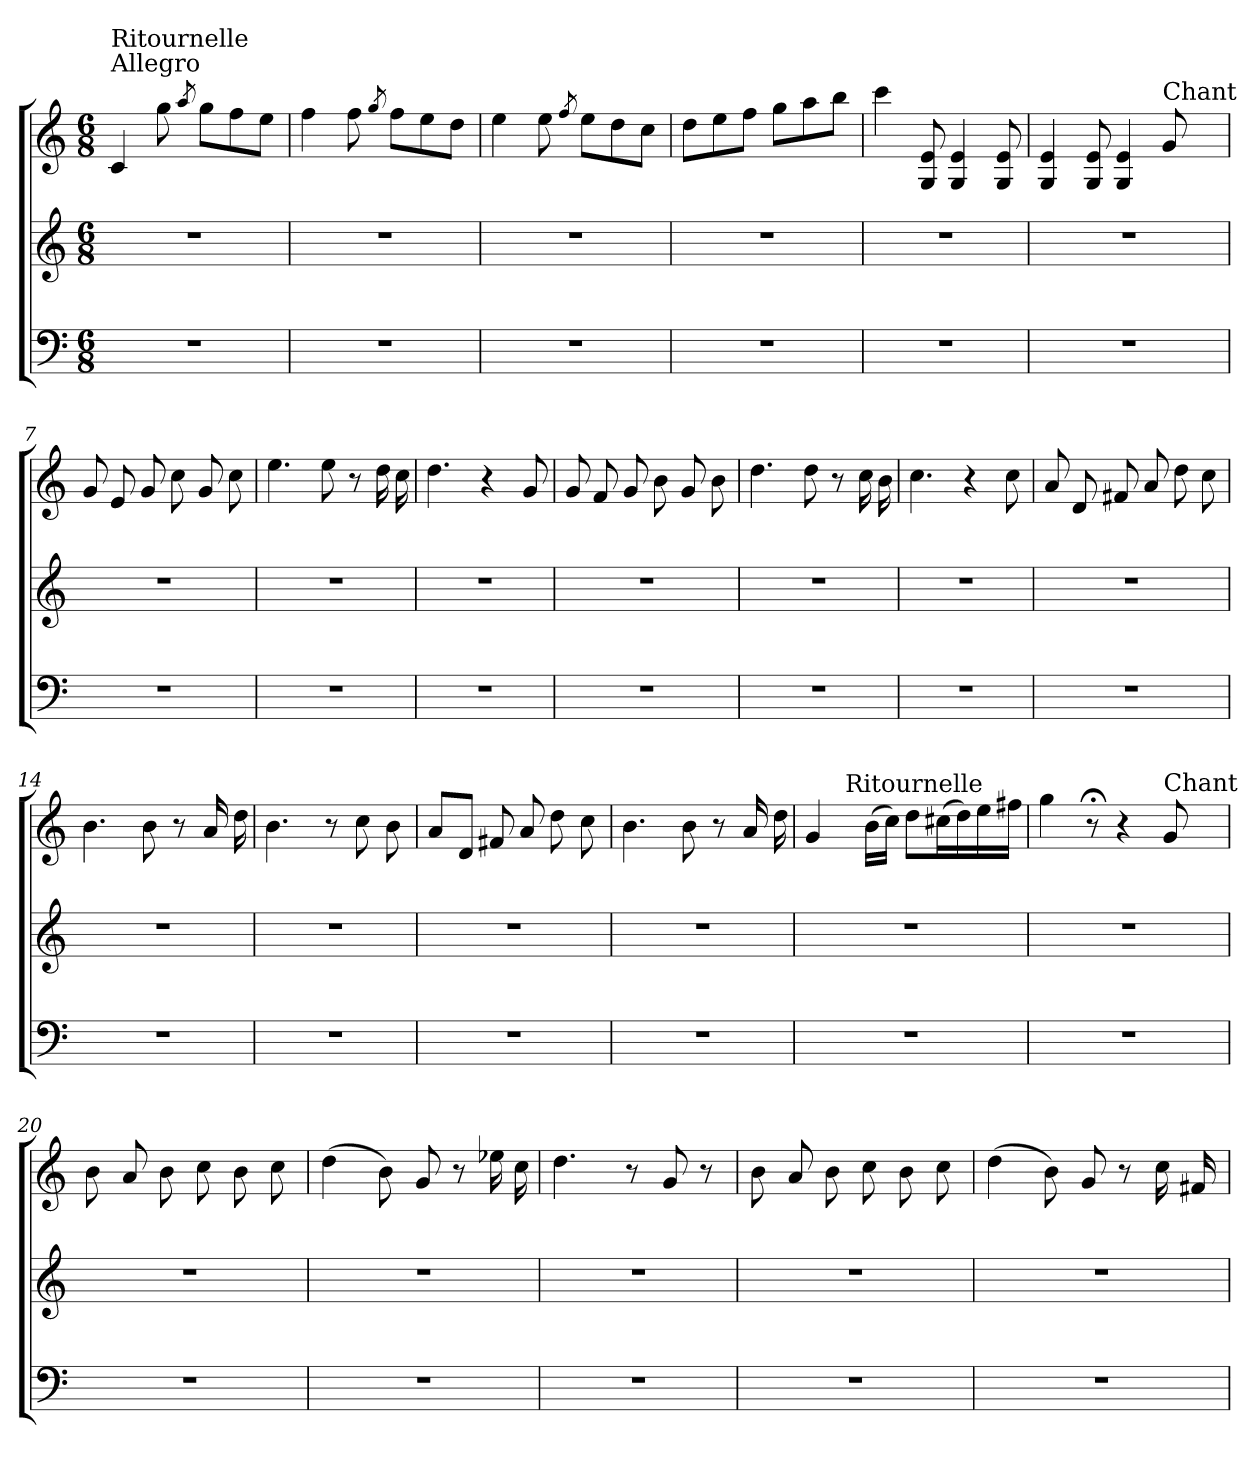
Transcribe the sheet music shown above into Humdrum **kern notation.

**kern	**kern	**kern
*part3	*part2	*part1
*staff3	*staff2	*staff1
*clefF4	*clefG2	*clefG2
*k[]	*k[]	*k[]
*C:	*C:	*C:
*M6/8	*M6/8	*M6/8
=1	=1	=1
!	!	!LO:TX:a:t=Allegro
!	!	!LO:TX:a:t=Ritournelle
!LO:N:vis=2	!LO:N:vis=2	!
2.r	2.r	4c/
.	.	8gg\
.	.	8qaa/
.	.	8gg\L
.	.	8ff\
.	.	8ee\J
=2	=2	=2
!LO:N:vis=2	!LO:N:vis=2	!
2.r	2.r	4ff\
.	.	8ff\
.	.	8qgg/
.	.	8ff\L
.	.	8ee\
.	.	8dd\J
=3	=3	=3
!LO:N:vis=2	!LO:N:vis=2	!
2.r	2.r	4ee\
.	.	8ee\
.	.	8qff/
.	.	8ee\L
.	.	8dd\
.	.	8cc\J
=4	=4	=4
!LO:N:vis=2	!LO:N:vis=2	!
2.r	2.r	8dd\L
.	.	8ee\
.	.	8ff\J
.	.	8gg\L
.	.	8aa\
.	.	8bb\J
=5	=5	=5
!LO:N:vis=2	!LO:N:vis=2	!
2.r	2.r	4ccc\
.	.	8G/ 8e/
.	.	4G/ 4e/
.	.	8G/ 8e/
=6	=6	=6
!LO:N:vis=2	!LO:N:vis=2	!
2.r	2.r	4G/ 4e/
.	.	8G/ 8e/
.	.	4G/ 4e/
!	!	!LO:TX:a:t=Chant
.	.	8g/
!!LO:LB:g=z
=7	=7	=7
!LO:N:vis=2	!LO:N:vis=2	!
2.r	2.r	8g/
.	.	8e/
.	.	8g/
.	.	8cc\
.	.	8g/
.	.	8cc\
=8	=8	=8
!LO:N:vis=2	!LO:N:vis=2	!
2.r	2.r	4.ee\
.	.	8ee\
.	.	8r
.	.	16dd\
.	.	16cc\
=9	=9	=9
!LO:N:vis=2	!LO:N:vis=2	!
2.r	2.r	4.dd\
.	.	4r
.	.	8g/
=10	=10	=10
!LO:N:vis=2	!LO:N:vis=2	!
2.r	2.r	8g/
.	.	8f/
.	.	8g/
.	.	8b\
.	.	8g/
.	.	8b\
=11	=11	=11
!LO:N:vis=2	!LO:N:vis=2	!
2.r	2.r	4.dd\
.	.	8dd\
.	.	8r
.	.	16cc\
.	.	16b\
=12	=12	=12
!LO:N:vis=2	!LO:N:vis=2	!
2.r	2.r	4.cc\
.	.	4r
.	.	8cc\
!!LO:PB:g=z
=13	=13	=13
!LO:N:vis=2	!LO:N:vis=2	!
2.r	2.r	8a/
.	.	8d/
.	.	8f#X/
.	.	8a/
.	.	8dd\
.	.	8cc\
=14	=14	=14
!LO:N:vis=2	!LO:N:vis=2	!
2.r	2.r	4.b\
.	.	8b\
.	.	8r
.	.	16a/
.	.	16dd\
=15	=15	=15
!LO:N:vis=2	!LO:N:vis=2	!
2.r	2.r	4.b\
.	.	8r
.	.	8cc\
.	.	8b\
=16	=16	=16
!LO:N:vis=2	!LO:N:vis=2	!
2.r	2.r	8a/L
.	.	8d/J
.	.	8f#X/
.	.	8a/
.	.	8dd\
.	.	8cc\
=17	=17	=17
!LO:N:vis=2	!LO:N:vis=2	!
2.r	2.r	4.b\
.	.	8b\
.	.	8r
.	.	16a/
.	.	16dd\
=18	=18	=18
!LO:N:vis=2	!LO:N:vis=2	!
*	*	*^
2.r	2.r	4g/	8.ryy
!	!	!	!LO:TX:a:t=Ritournelle
.	.	.	2ryy
.	.	(>16b\LL	.
.	.	16cc\JJ)	.
.	.	8dd\L	.
.	.	(>16cc#X\L	.
.	.	16dd\)	.
.	.	16ee\	.
.	.	16ff#X\JJ	16ryy
!!LO:LB:g=z
=19	=19	=19	=19
!LO:N:vis=2	!LO:N:vis=2	!	!
*	*	*v	*v
2.r	2.r	4gg\
.	.	8r;<
.	.	4r
!	!	!LO:TX:a:t=Chant
.	.	8g/
=20	=20	=20
!LO:N:vis=2	!LO:N:vis=2	!
2.r	2.r	8b\
.	.	8a/
.	.	8b\
.	.	8cc\
.	.	8b\
.	.	8cc\
=21	=21	=21
!LO:N:vis=2	!LO:N:vis=2	!
2.r	2.r	(>4dd\
.	.	8b\)
.	.	8g/
.	.	8r
.	.	16ee-X\
.	.	16cc\
=22	=22	=22
!LO:N:vis=2	!LO:N:vis=2	!
2.r	2.r	4.dd\
.	.	8r
.	.	8g/
.	.	8r
=23	=23	=23
!LO:N:vis=2	!LO:N:vis=2	!
2.r	2.r	8b\
.	.	8a/
.	.	8b\
.	.	8cc\
.	.	8b\
.	.	8cc\
=24	=24	=24
!LO:N:vis=2	!LO:N:vis=2	!
2.r	2.r	(>4dd\
.	.	8b\)
.	.	8g/
.	.	8r
.	.	16cc\
.	.	16f#X/
=	=	=
*-	*-	*-
